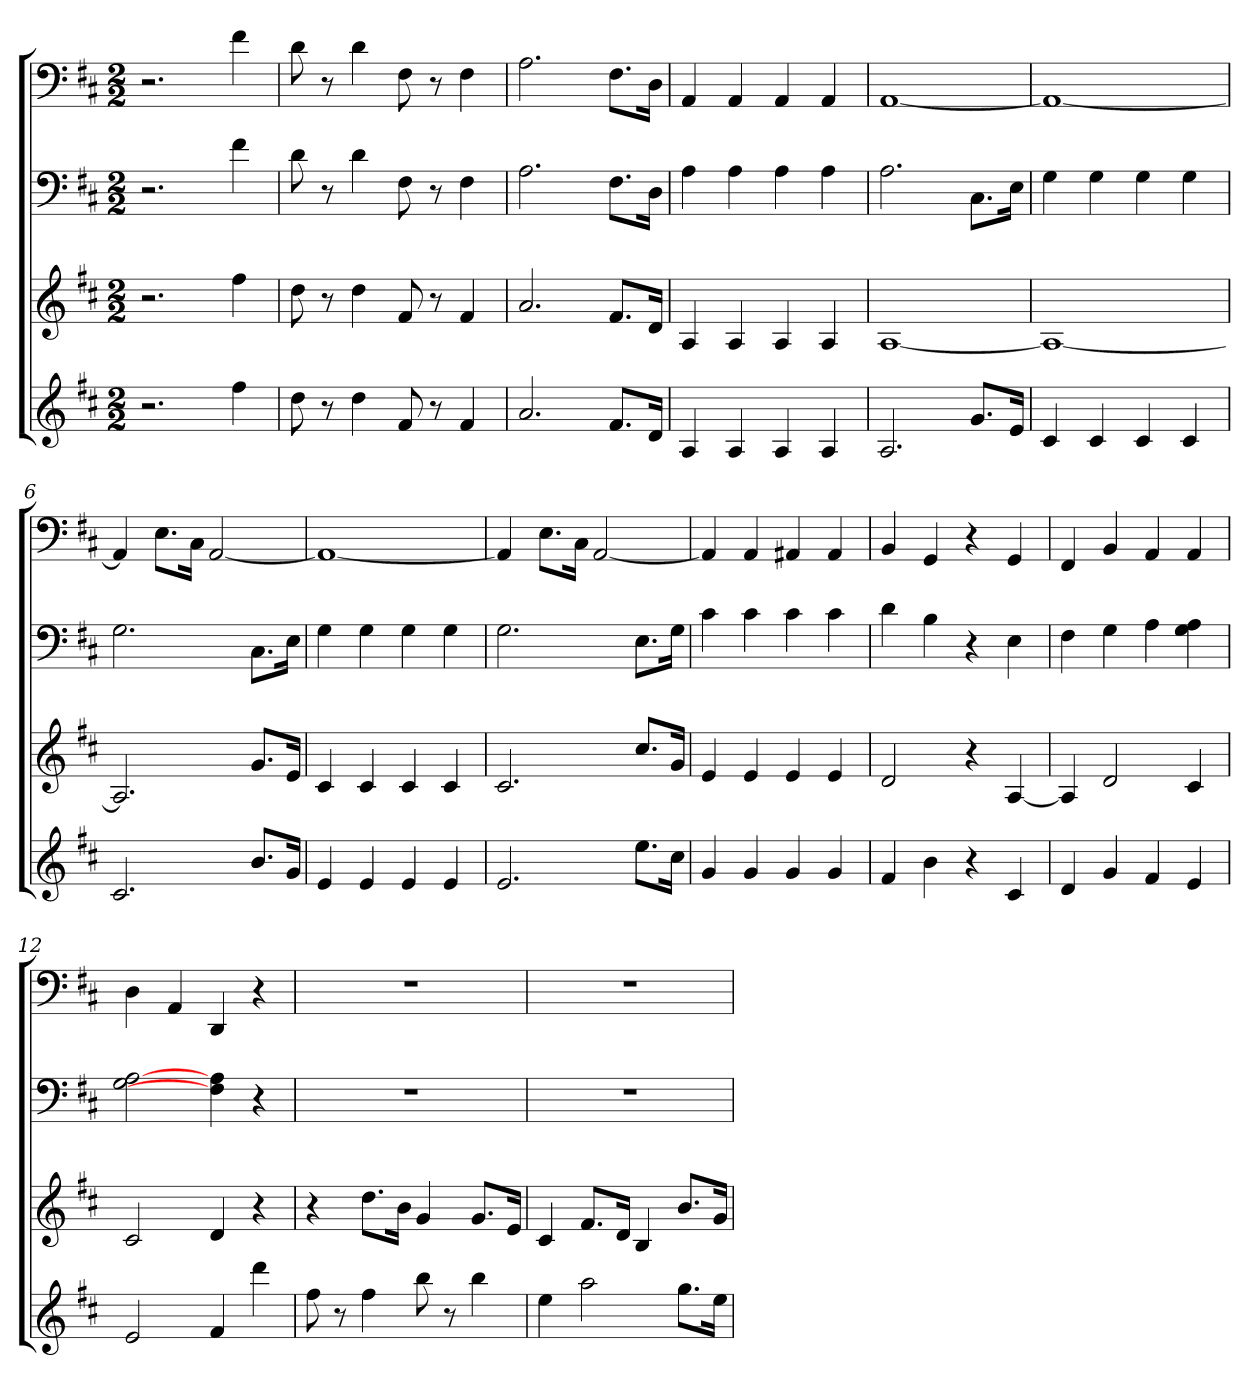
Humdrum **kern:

**kern	**kern	**kern	**kern
*part4	*part3	*part2	*part1
*staff4	*staff3	*staff2	*staff1
*k[f#c#]	*k[f#c#]	*k[f#c#]	*k[f#c#]
*D:	*D:	*D:	*D:
*M2/2	*M2/2	*M2/2	*M2/2
=	=	=	=
2.r	2.r	2.r	2.r
4ff#	4ff#	4f#	4f#
=1	=1	=1	=1
8dd	8dd	8d	8d
8r	8r	8r	8r
4dd	4dd	4d	4d
8f#	8f#	8F#	8F#
8r	8r	8r	8r
4f#	4f#	4F#	4F#
=2	=2	=2	=2
2.a	2.a	2.A	2.A
8.f#L	8.f#L	8.F#L	8.F#L
16dJk	16dJk	16DJk	16DJk
=3	=3	=3	=3
4A	4A	4A	4AA
4A	4A	4A	4AA
4A	4A	4A	4AA
4A	4A	4A	4AA
=4	=4	=4	=4
2.A	[1A	2.A	[1AA
8.gL	.	8.C#L	.
16eJk	.	16EJk	.
=5	=5	=5	=5
4c#	1A_	4G	1AA_
4c#	.	4G	.
4c#	.	4G	.
4c#	.	4G	.
=6	=6	=6	=6
2.c#	2.A]	2.G	4AA]
.	.	.	8.EL
.	.	.	16C#Jk
.	.	.	[2AA
8.bL	8.gL	8.C#L	.
16gJk	16eJk	16EJk	.
=7	=7	=7	=7
4e	4c#	4G	1AA_
4e	4c#	4G	.
4e	4c#	4G	.
4e	4c#	4G	.
=8	=8	=8	=8
2.e	2.c#	2.G	4AA]
.	.	.	8.EL
.	.	.	16C#Jk
.	.	.	[2AA
8.eeL	8.cc#L	8.EL	.
16cc#Jk	16gJk	16GJk	.
=9	=9	=9	=9
4g	4e	4c#	4AA]
4g	4e	4c#	4AA
4g	4e	4c#	4AA#X
4g	4e	4c#	4AA#
=10	=10	=10	=10
4f#	2d	4d	4BB
4b	.	4B	4GG
4r	4r	4r	4r
4c#	[4A	4E	4GG
=11	=11	=11	=11
4d	4A]	4F#	4FF#
4g	2d	4G	4BB
4f#	.	4A	4AA
4e	4c#	4G 4A	4AA
=12	=12	=12	=12
2e	2c#	2G [2A	4D
.	.	.	4AA
4f#	4d	4F#] 4A	4DD
4ddd	4r	4r	4r
=13	=13	=13	=13
8ff#	4r	1r	1r
8r	.	.	.
4ff#	8.ddL	.	.
.	16bJk	.	.
8bb	4g	.	.
8r	.	.	.
4bb	8.gL	.	.
.	16eJk	.	.
=14	=14	=14	=14
4ee	4c#	1r	1r
2aa	8.f#L	.	.
.	16dJk	.	.
.	4B	.	.
8.ggL	8.bL	.	.
16eeJk	16gJk	.	.
=	=	=	=
*-	*-	*-	*-
